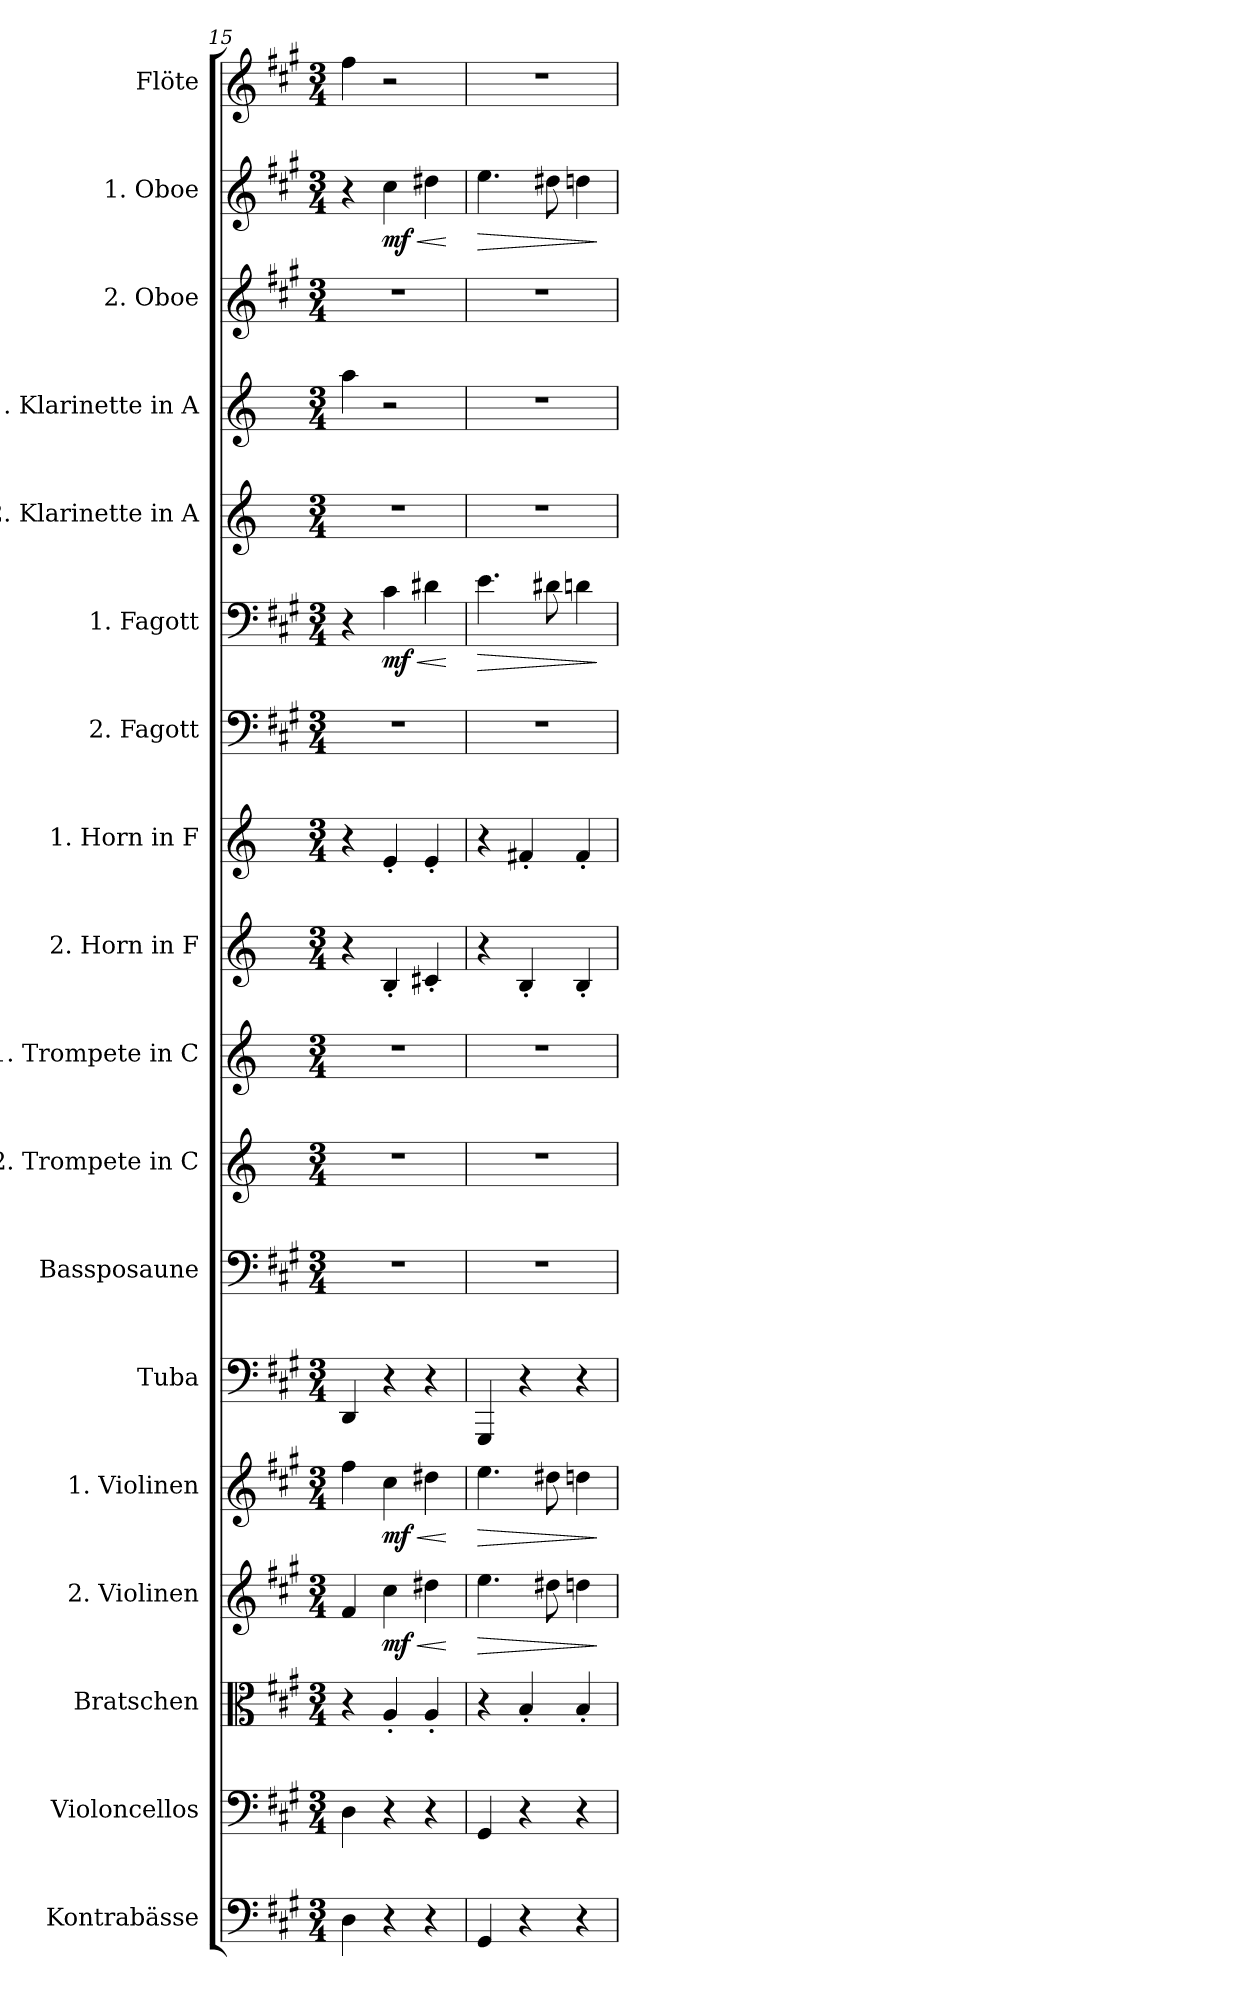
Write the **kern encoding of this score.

**kern	**kern	**kern	**kern	**dynam	**kern	**dynam	**kern	**kern	**kern	**kern	**kern	**kern	**kern	**kern	**dynam	**kern	**kern	**kern	**kern	**dynam	**kern
*part18	*part17	*part16	*part15	*part15	*part14	*part14	*part13	*part12	*part11	*part10	*part9	*part8	*part7	*part6	*part6	*part5	*part4	*part3	*part2	*part2	*part1
*staff18	*staff17	*staff16	*staff15	*staff15	*staff14	*staff14	*staff13	*staff12	*staff11	*staff10	*staff9	*staff8	*staff7	*staff6	*staff6	*staff5	*staff4	*staff3	*staff2	*staff2	*staff1
*I"Kontrabässe	*I"Violoncellos	*I"Bratschen	*I"2. Violinen	*	*I"1. Violinen	*	*I"Tuba	*I"Bassposaune	*I"2. Trompete in C	*I"1. Trompete in C	*I"2. Horn in F	*I"1. Horn in F	*I"2. Fagott	*I"1. Fagott	*	*I"2. Klarinette in A	*I"1. Klarinette in A	*I"2. Oboe	*I"1. Oboe	*	*I"Flöte
*I'Kbs.	*I'Vcs.	*I'Bran.	*I'2. Vln.	*	*I'1. Vln.	*	*I'Tba.	*I'B.psn.	*	*	*	*	*I'2. Fgt.	*I'1. Fgt.	*	*	*	*I'2. Ob.	*I'1. Ob.	*	*I'Fl.
*clefF4	*clefF4	*clefC3	*clefG2	*	*clefG2	*	*clefF4	*clefF4	*clefG2	*clefG2	*clefG2	*clefG2	*clefF4	*clefF4	*	*clefG2	*clefG2	*clefG2	*clefG2	*	*clefG2
*ITrd7c12	*	*	*	*	*	*	*	*	*	*	*ITrd4c7	*ITrd4c7	*	*	*	*ITrd2c3	*ITrd2c3	*	*	*	*
*k[f#c#g#]	*k[f#c#g#]	*k[f#c#g#]	*k[f#c#g#]	*	*k[f#c#g#]	*	*k[f#c#g#]	*k[f#c#g#]	*k[]	*k[]	*k[b-]	*k[b-]	*k[f#c#g#]	*k[f#c#g#]	*	*k[f#c#g#]	*k[f#c#g#]	*k[f#c#g#]	*k[f#c#g#]	*	*k[f#c#g#]
*M3/4	*M3/4	*M3/4	*M3/4	*	*M3/4	*	*M3/4	*M3/4	*M3/4	*M3/4	*M3/4	*M3/4	*M3/4	*M3/4	*	*M3/4	*M3/4	*M3/4	*M3/4	*	*M3/4
=15	=15	=15	=15	=15	=15	=15	=15	=15	=15	=15	=15	=15	=15	=15	=15	=15	=15	=15	=15	=15	=15
4DD\	4D\	4r	4f#/	.	4ff#\	.	4DD/	2.r	2.r	2.r	4r	4r	2.r	4r	.	2.r	4ff#\	2.r	4r	.	4ff#\
!	!	!	!	!LO:HP:b	!	!LO:HP:b	!	!	!	!	!	!	!	!	!LO:HP:b	!	!	!	!	!LO:HP:b	!
!	!	!	!	!LO:DY:n=1:b	!	!LO:DY:n=1:b	!	!	!	!	!	!	!	!	!LO:DY:n=1:b	!	!	!	!	!LO:DY:n=1:b	!
4r	4r	4A'/	4cc#\	< mf	4cc#\	< mf	4r	.	.	.	4E'/	4A'/	.	4c#\	< mf	.	2r	.	4cc#\	< mf	2r
4r	4r	4A'/	4dd#X\	.	4dd#X\	.	4r	.	.	.	4F#X'/	4A'/	.	4d#X\	.	.	.	.	4dd#X\	.	.
.	.	.	.	[	.	[	.	.	.	.	.	.	.	.	[	.	.	.	.	[	.
=16	=16	=16	=16	=16	=16	=16	=16	=16	=16	=16	=16	=16	=16	=16	=16	=16	=16	=16	=16	=16	=16
!	!	!	!	!LO:HP:b	!	!LO:HP:b	!	!	!	!	!	!	!	!	!LO:HP:b	!	!	!	!	!LO:HP:b	!
4GGG#/	4GG#/	4r	4.ee\	>	4.ee\	>	4GGG#/	2.r	2.r	2.r	4r	4r	2.r	4.e\	>	2.r	2.r	2.r	4.ee\	>	2.r
4r	4r	4B'/	.	.	.	.	4r	.	.	.	4E'/	4Bn'/	.	.	.	.	.	.	.	.	.
.	.	.	8dd#X\	.	8dd#X\	.	.	.	.	.	.	.	.	8d#X\	.	.	.	.	8dd#X\	.	.
4r	4r	4B'/	4ddn\	.	4ddn\	.	4r	.	.	.	4E'/	4B'/	.	4dn\	.	.	.	.	4ddn\	.	.
.	.	.	.	]	.	]	.	.	.	.	.	.	.	.	]	.	.	.	.	]	.
=	=	=	=	=	=	=	=	=	=	=	=	=	=	=	=	=	=	=	=	=	=
*-	*-	*-	*-	*-	*-	*-	*-	*-	*-	*-	*-	*-	*-	*-	*-	*-	*-	*-	*-	*-	*-
